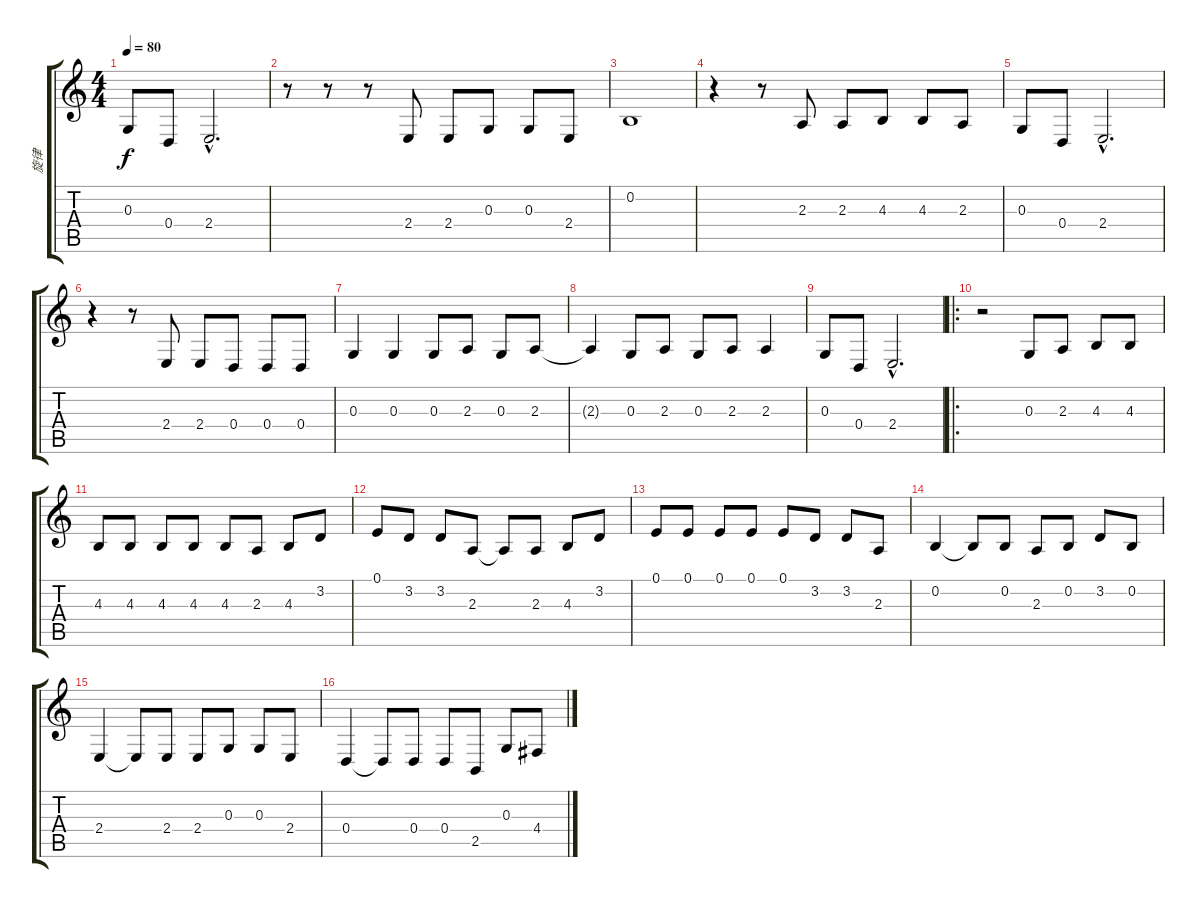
\track ("旋律" "旋律") {instrument brightacousticpiano}
\staff {score tabs}
\tuning (E4 B3 G3 D3 A2 E2) {hide}
\ts (4 4)
\tempo 80
\clef g2
\ks c
0.3.8{dy f} 0.4.8 2.4{hac}.2{d} |
r.8 r.8 r.8 2.4.8 2.4.8 0.3.8 0.3.8 2.4.8 |
0.2.1 |
r.4 r.8 2.3.8 2.3.8 4.3.8 4.3.8 2.3.8 |
0.3.8 0.4.8 2.4{hac}.2{d} |
r.4 r.8 2.4.8 2.4.8 0.4.8 0.4.8 0.4.8 |
0.3.4 0.3.4 0.3.8 2.3.8 0.3.8 2.3.8 |
2.3{t}.4 0.3.8 2.3.8 0.3.8 2.3.8 2.3.4 |
0.3.8 0.4.8 2.4{hac}.2{d} |
\ro
r.2 0.3.8 2.3.8 4.3.8 4.3.8 |
4.3.8 4.3.8 4.3.8 4.3.8 4.3.8 2.3.8 4.3.8 3.2.8 |
0.1.8 3.2.8 3.2.8 2.3.8 2.3{t}.8 2.3.8 4.3.8 3.2.8 |
0.1.8 0.1.8 0.1.8 0.1.8 0.1.8 3.2.8 3.2.8 2.3.8 |
0.2.4 0.2{t}.8 0.2.8 2.3.8 0.2.8 3.2.8 0.2.8 |
2.4.4 2.4{t}.8 2.4.8 2.4.8 0.3.8 0.3.8 2.4.8 |
0.4.4 0.4{t}.8 0.4.8 0.4.8 2.5.8 0.3.8 4.4.8
